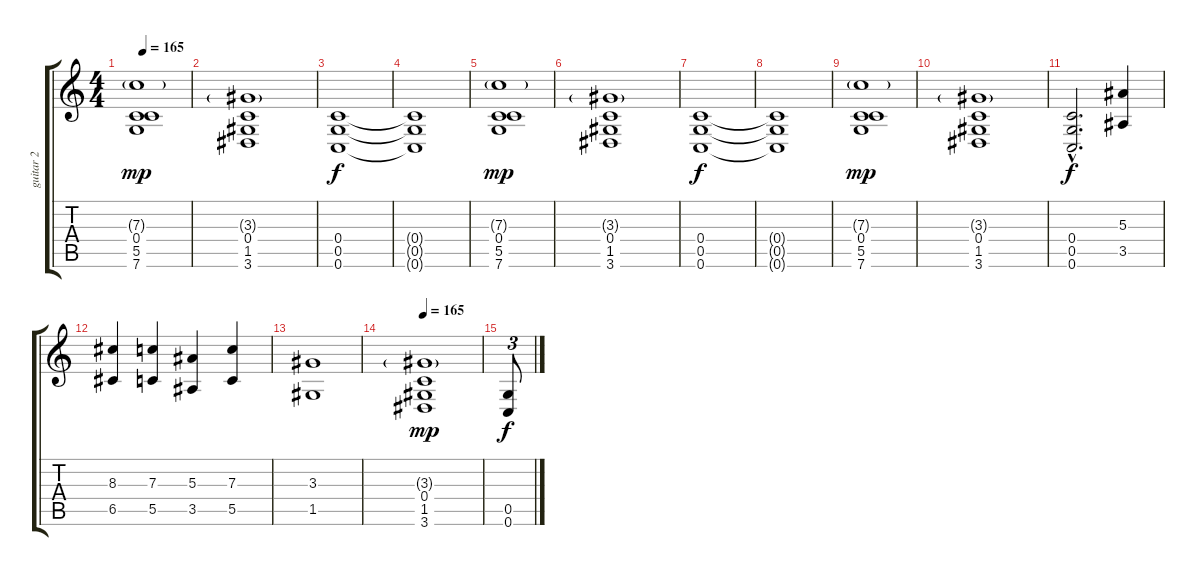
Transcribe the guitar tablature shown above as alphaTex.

\track ("guitar 2" "guitar 2") {instrument overdrivenguitar}
\staff {score tabs}
\tuning (D4 A3 F3 C3 G2 C2) {hide}
\ts (4 4)
\tempo 165
\tempo 128
\tempo 165
\clef g2
\ks c
(7.3{g} 0.4 5.5 7.6).1{dy mp instrument overdrivenguitar} |
(3.3{g} 0.4 1.5 3.6).1 |
(0.4 0.5 0.6).1{dy f} |
(0.4{t} 0.5{t} 0.6{t}).1 |
(7.3{g} 0.4 5.5 7.6).1{dy mp} |
(3.3{g} 0.4 1.5 3.6).1 |
(0.4 0.5 0.6).1{dy f} |
(0.4{t} 0.5{t} 0.6{t}).1 |
(7.3{g} 0.4 5.5 7.6).1{dy mp} |
(3.3{g} 0.4 1.5 3.6).1 |
(0.4{hac} 0.5{hac} 0.6{hac}).2{d dy f} (5.3 3.5).4 |
(8.3 6.5).4 (7.3 5.5).4 (5.3 3.5).4 (7.3 5.5).4 |
(3.3 1.5).1 |
\tempo 165
(3.3{g} 0.4 1.5 3.6).1{dy mp} |
(0.5 0.6).8{tu (3 2) dy f}
